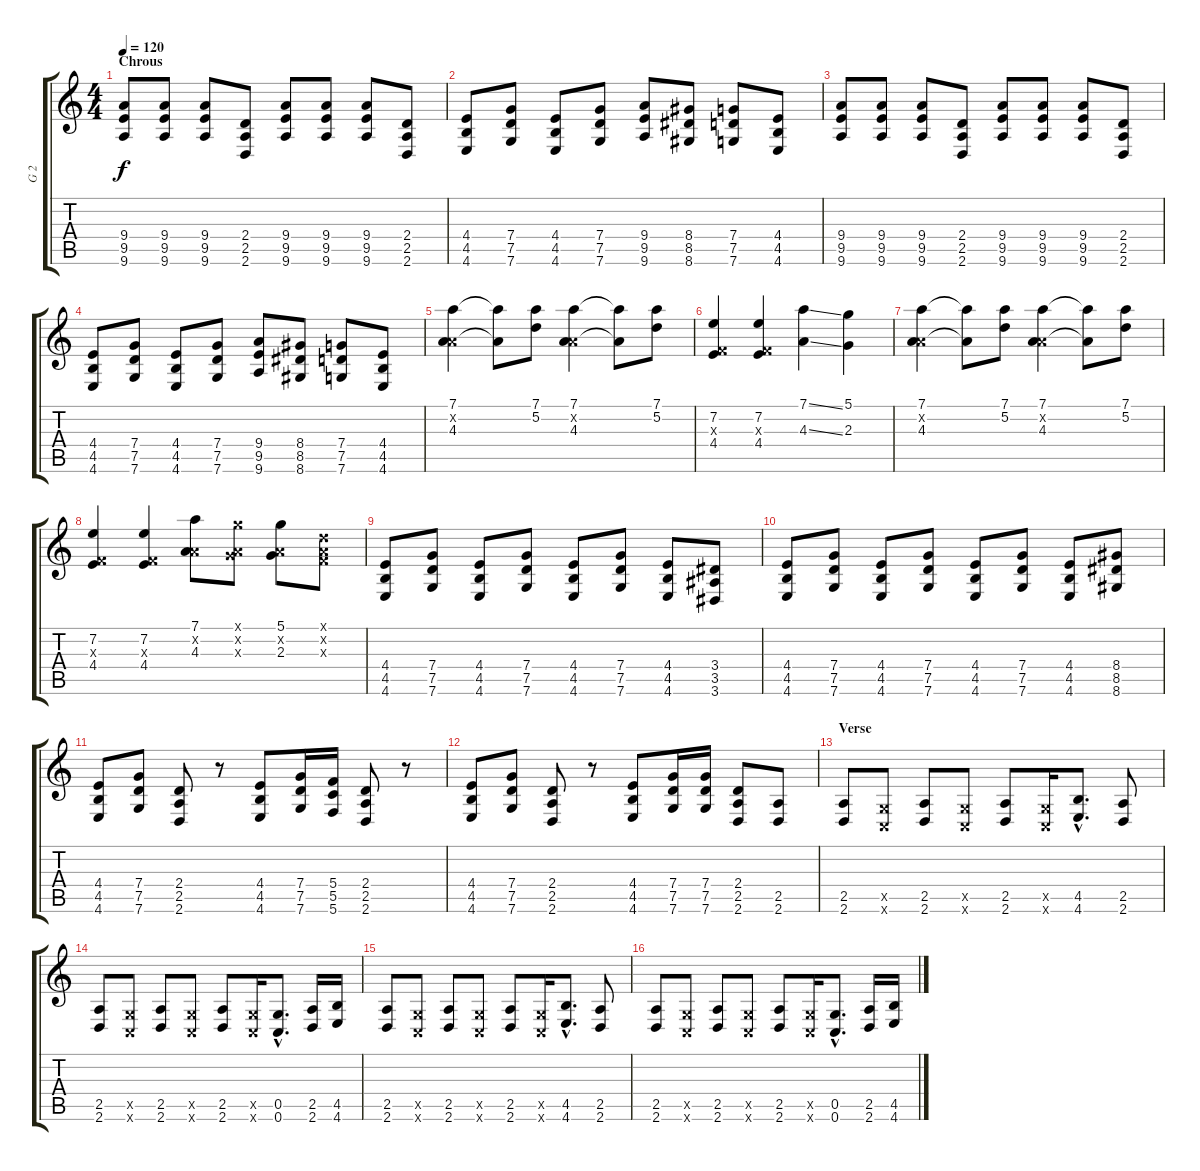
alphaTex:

\track ("G 2" "G 2") {instrument overdrivenguitar}
\staff {score tabs}
\tuning (D4 A3 F3 C3 G2 C2) {hide}
\ts (4 4)
\section ("" "Chrous")
\tempo 120
\clef g2
\ks c
(9.4 9.5 9.6).8{dy f} (9.4 9.5 9.6).8 (9.4 9.5 9.6).8 (2.4 2.5 2.6).8 (9.4 9.5 9.6).8 (9.4 9.5 9.6).8 (9.4 9.5 9.6).8 (2.4 2.5 2.6).8 |
(4.4 4.5 4.6).8 (7.4 7.5 7.6).8 (4.4 4.5 4.6).8 (7.4 7.5 7.6).8 (9.4 9.5 9.6).8 (8.4 8.5 8.6).8 (7.4 7.5 7.6).8 (4.4 4.5 4.6).8 |
(9.4 9.5 9.6).8 (9.4 9.5 9.6).8 (9.4 9.5 9.6).8 (2.4 2.5 2.6).8 (9.4 9.5 9.6).8 (9.4 9.5 9.6).8 (9.4 9.5 9.6).8 (2.4 2.5 2.6).8 |
(4.4 4.5 4.6).8 (7.4 7.5 7.6).8 (4.4 4.5 4.6).8 (7.4 7.5 7.6).8 (9.4 9.5 9.6).8 (8.4 8.5 8.6).8 (7.4 7.5 7.6).8 (4.4 4.5 4.6).8 |
(7.1 0.2{x} 4.3).4 (7.1{t} 4.3{t}).8 (7.1 5.2).8 (7.1 0.2{x} 4.3).4 (7.1{t} 4.3{t}).8 (7.1 5.2).8 |
(7.2 0.3{x} 4.4).4 (7.2 0.3{x} 4.4).4 (7.1{ss} 4.3{ss}).4 (5.1 2.3).4 |
(7.1 0.2{x} 4.3).4 (7.1{t} 4.3{t}).8 (7.1 5.2).8 (7.1 0.2{x} 4.3).4 (7.1{t} 4.3{t}).8 (7.1 5.2).8 |
(7.2 0.3{x} 4.4).4 (7.2 0.3{x} 4.4).4 (7.1 0.2{x} 4.3).8 (5.1{x} 0.2{x} 2.3{x}).8 (5.1 0.2{x} 2.3).8 (0.1{x} 0.2{x} 0.3{x}).8 |
\section ("" "")
(4.4 4.5 4.6).8 (7.4 7.5 7.6).8 (4.4 4.5 4.6).8 (7.4 7.5 7.6).8 (4.4 4.5 4.6).8 (7.4 7.5 7.6).8 (4.4 4.5 4.6).8 (3.4 3.5 3.6).8 |
(4.4 4.5 4.6).8 (7.4 7.5 7.6).8 (4.4 4.5 4.6).8 (7.4 7.5 7.6).8 (4.4 4.5 4.6).8 (7.4 7.5 7.6).8 (4.4 4.5 4.6).8 (8.4 8.5 8.6).8 |
(4.4 4.5 4.6).8 (7.4 7.5 7.6).8 (2.4 2.5 2.6).8 r.8 (4.4 4.5 4.6).8 (7.4 7.5 7.6).16 (5.4 5.5 5.6).16 (2.4 2.5 2.6).8 r.8 |
(4.4 4.5 4.6).8 (7.4 7.5 7.6).8 (2.4 2.5 2.6).8 r.8 (4.4 4.5 4.6).8 (7.4 7.5 7.6).16 (7.4 7.5 7.6).16 (2.4 2.5 2.6).8 (2.5 2.6).8 |
\section ("" "Verse")
(2.5 2.6).8 (0.5{x} 0.6{x}).8 (2.5 2.6).8 (0.5{x} 0.6{x}).8 (2.5 2.6).8 (0.5{x} 0.6{x}).16 (4.5{hac} 4.6{hac}).8{d} (2.5 2.6).8 |
(2.5 2.6).8 (0.5{x} 0.6{x}).8 (2.5 2.6).8 (0.5{x} 0.6{x}).8 (2.5 2.6).8 (0.5{x} 0.6{x}).16 (0.5{hac} 0.6{hac}).8{d} (2.5 2.6).16 (4.5 4.6).16 |
(2.5 2.6).8 (0.5{x} 0.6{x}).8 (2.5 2.6).8 (0.5{x} 0.6{x}).8 (2.5 2.6).8 (0.5{x} 0.6{x}).16 (4.5{hac} 4.6{hac}).8{d} (2.5 2.6).8 |
(2.5 2.6).8 (0.5{x} 0.6{x}).8 (2.5 2.6).8 (0.5{x} 0.6{x}).8 (2.5 2.6).8 (0.5{x} 0.6{x}).16 (0.5{hac} 0.6{hac}).8{d} (2.5 2.6).16 (4.5 4.6).16
